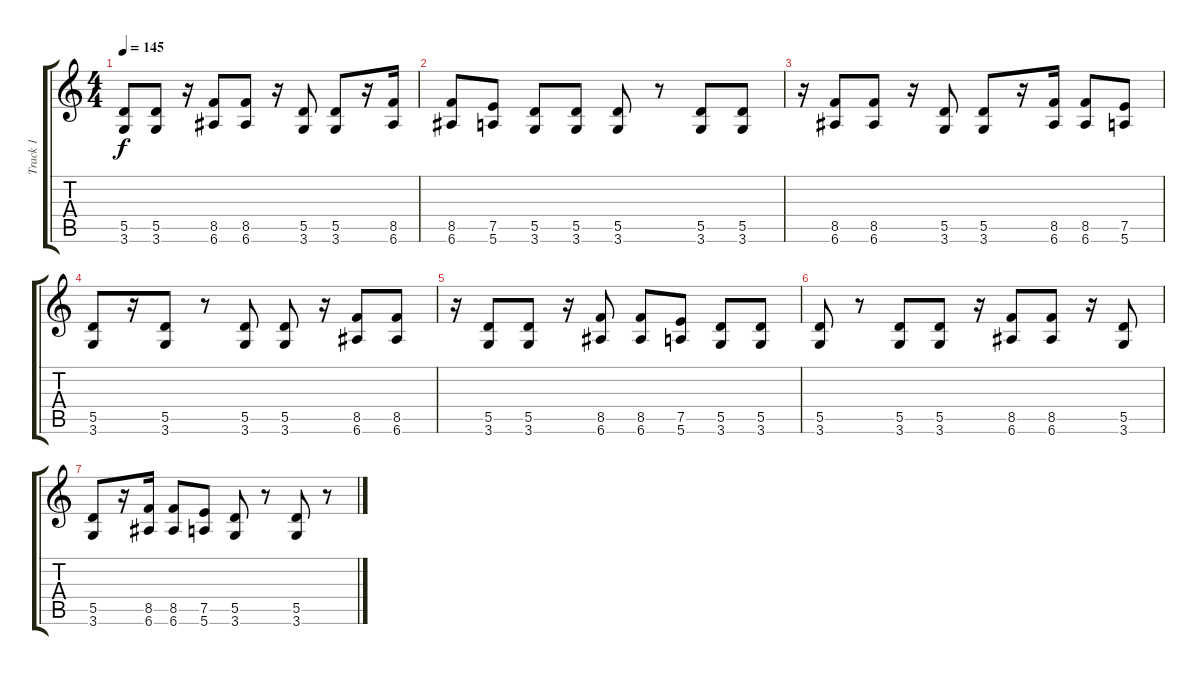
\track ("Track 1" "Track 1") {instrument distortionguitar}
\staff {score tabs}
\tuning (E4 B3 G3 D3 A2 E2) {hide}
\ts (4 4)
\tempo 145
\clef g2
\ks c
(5.5 3.6).8{dy f} (5.5 3.6).8 r.16 (8.5 6.6).8 (8.5 6.6).8 r.16 (5.5 3.6).8 (5.5 3.6).8 r.16 (8.5 6.6).16 |
(8.5 6.6).8 (7.5 5.6).8 (5.5 3.6).8 (5.5 3.6).8 (5.5 3.6).8 r.8 (5.5 3.6).8 (5.5 3.6).8 |
r.16 (8.5 6.6).8 (8.5 6.6).8 r.16 (5.5 3.6).8 (5.5 3.6).8 r.16 (8.5 6.6).16 (8.5 6.6).8 (7.5 5.6).8 |
(5.5 3.6).8 r.16 (5.5 3.6).8 r.8 (5.5 3.6).8 (5.5 3.6).8 r.16 (8.5 6.6).8 (8.5 6.6).8 |
r.16 (5.5 3.6).8 (5.5 3.6).8 r.16 (8.5 6.6).8 (8.5 6.6).8 (7.5 5.6).8 (5.5 3.6).8 (5.5 3.6).8 |
(5.5 3.6).8 r.8 (5.5 3.6).8 (5.5 3.6).8 r.16 (8.5 6.6).8 (8.5 6.6).8 r.16 (5.5 3.6).8 |
(5.5 3.6).8 r.16 (8.5 6.6).16 (8.5 6.6).8 (7.5 5.6).8 (5.5 3.6).8 r.8 (5.5 3.6).8 r.8
